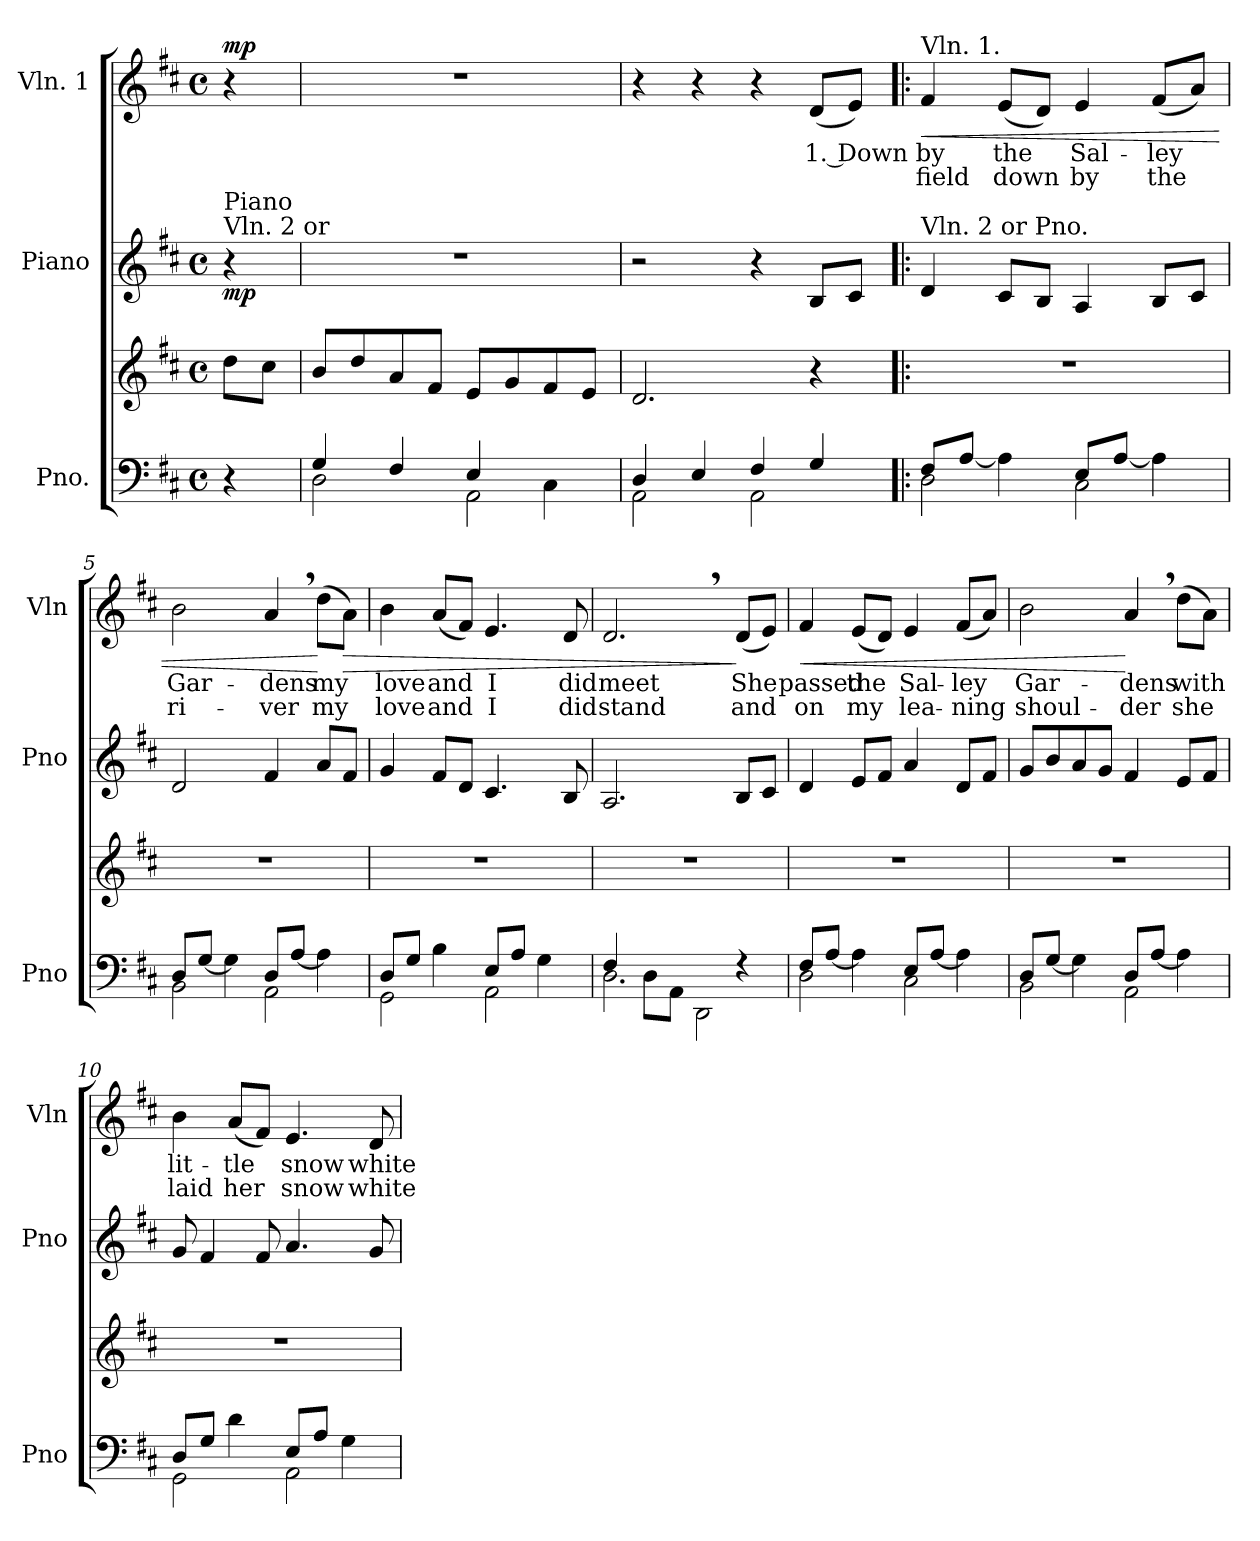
**kern	**kern	**dynam	**kern	**dynam	**kern	**text	**text	**dynam
*part3	*part3	*part3	*part2	*part2	*part1	*part1	*part1	*part1
*staff4	*staff3	*staff3/4	*staff2	*staff2	*staff1	*staff1	*staff1	*staff1
*I"Pno.	*	*	*I"Piano	*	*I"Vln. 1	*	*	*
*I'Pno	*	*	*I'Pno	*	*I'Vln	*	*	*
*clefF4	*clefG2	*	*clefG2	*	*clefG2	*	*	*
*k[f#c#]	*k[f#c#]	*	*k[f#c#]	*	*k[f#c#]	*	*	*
*M4/4	*M4/4	*	*M4/4	*	*M4/4	*	*	*
*met(c)	*met(c)	*	*met(c)	*	*met(c)	*	*	*
*MM80	*MM80	*	*MM80	*	*MM80	*	*	*
=1	=1	=1	=1	=1	=1	=1	=1	=1
!	!	!	!LO:TX:a:t=Vln. 2 or	!	!	!	!	!
!	!	!	!LO:TX:a:t=Piano	!	!	!	!	!
!	!	!LO:DY:b=2	!	!	!	!	!	!
!	!	!LO:DY:n=1:b	!	!LO:DY:b	!	!	!	!LO:DY:b
4r	8dd\L	mp mp	4r	mp	4r	.	.	mp
.	8cc#\J	.	.	.	.	.	.	.
=2	=2	=2	=2	=2	=2	=2	=2	=2
*^	*	*	*	*	*	*	*	*
2D\	4G/	8b/L	.	1r	.	1r	.	.	.
.	.	8dd/	.	.	.	.	.	.	.
.	4F#/	8a/	.	.	.	.	.	.	.
.	.	8f#/J	.	.	.	.	.	.	.
2AA\	4E/	8e/L	.	.	.	.	.	.	.
.	.	8g/	.	.	.	.	.	.	.
.	4C#\	8f#/	.	.	.	.	.	.	.
.	.	8e/J	.	.	.	.	.	.	.
=3	=3	=3	=3	=3	=3	=3	=3	=3	=3
2AA\	4D/	2.d/	.	2r	.	4r	.	.	.
.	4E/	.	.	.	.	4r	.	.	.
2AA\	4F#/	.	.	4r	.	4r	.	.	.
!	!	!	!	!	!	!	!LO:LY:b	!	!
.	4G/	4r	.	8B/L	.	(<8d/L	1. Down	.	.
.	.	.	.	8c#/J	.	8e/J)	.	.	.
!!LO:LB:g=z
=4!|:	=4!|:	=4!|:	=4!|:	=4!|:	=4!|:	=4!|:	=4!|:	=4!|:	=4!|:
!	!	!	!	!	!	!LO:TX:a:t=Vln. 1.	!	!	!
!	!	!	!	!LO:TX:a:t=Vln. 2 or Pno.	!	!	!	!	!
!	!	!	!	!	!	!	!LO:LY:b	!LO:LY:b	!LO:HP:b
2D\	8F#/L	1r	.	4d/	.	4f#/	by	field	<
.	[8A/J	.	.	.	.	.	.	.	.
!	!	!	!	!	!	!	!LO:LY:b	!LO:LY:b	!
.	4A\]	.	.	8c#/L	.	(<8e/L	the	down	.
.	.	.	.	8B/J	.	8d/J)	.	.	.
!	!	!	!	!	!	!	!LO:LY:b	!LO:LY:b	!
2C#\	8E/L	.	.	4A/	.	4e/	Sal-	by	.
.	[8A/J	.	.	.	.	.	.	.	.
!	!	!	!	!	!	!	!LO:LY:b	!LO:LY:b	!
.	4A\]	.	.	8B/L	.	(<8f#/L	-ley	the	.
.	.	.	.	8c#/J	.	8a/J)	.	.	.
=5	=5	=5	=5	=5	=5	=5	=5	=5	=5
!	!	!	!	!	!	!	!LO:LY:b	!LO:LY:b	!
2BB\	8D/L	1r	.	2d/	.	2b\	Gar-	ri-	.
.	[8G/J	.	.	.	.	.	.	.	.
.	4G\]	.	.	.	.	.	.	.	.
!	!	!	!	!	!	!	!LO:LY:b	!LO:LY:b	!
2AA\	8D/L	.	.	4f#/	.	4a,/	-dens	-ver	.
.	[8A/J	.	.	.	.	.	.	.	.
!	!	!	!	!	!	!	!LO:LY:b	!LO:LY:b	!
.	4A\]	.	.	8a/L	.	(>8dd\L	my	my	[
!	!	!	!	!	!	!	!	!	!LO:HP:b
.	.	.	.	8f#/J	.	8a\J)	.	.	>
=6	=6	=6	=6	=6	=6	=6	=6	=6	=6
!	!	!	!	!	!	!	!LO:LY:b	!LO:LY:b	!
2GG\	8D/L	1r	.	4g/	.	4b\	love	love	.
.	8G/J	.	.	.	.	.	.	.	.
!	!	!	!	!	!	!	!LO:LY:b	!LO:LY:b	!
.	4B\	.	.	8f#/L	.	(<8a/L	and	and	.
.	.	.	.	8d/J	.	8f#/J)	.	.	.
!	!	!	!	!	!	!	!LO:LY:b	!LO:LY:b	!
2AA\	8E/L	.	.	4.c#/	.	4.e/	I	I	.
.	8A/J	.	.	.	.	.	.	.	.
.	4G\	.	.	.	.	.	.	.	.
!	!	!	!	!	!	!	!LO:LY:b	!LO:LY:b	!
.	.	.	.	8B/	.	8d/	did	did	.
=7	=7	=7	=7	=7	=7	=7	=7	=7	=7
!	!	!	!	!	!	!	!LO:LY:b	!LO:LY:b	!
2.D\	4F#/	1r	.	2.A/	.	2.d,/	meet	stand	.
.	8D\L	.	.	.	.	.	.	.	.
.	8AA\J	.	.	.	.	.	.	.	.
.	2DD\	.	.	.	.	.	.	.	.
!	!	!	!	!	!	!	!LO:LY:b	!LO:LY:b	!
4r	.	.	.	8B/L	.	(<8d/L	She	and	]
.	.	.	.	8c#/J	.	8e/J)	.	.	.
!!LO:LB:g=z
=8	=8	=8	=8	=8	=8	=8	=8	=8	=8
!	!	!	!	!	!	!	!LO:LY:b	!LO:LY:b	!LO:HP:b
2D\	8F#/L	1r	.	4d/	.	4f#/	passed	on	<
.	[8A/J	.	.	.	.	.	.	.	.
!	!	!	!	!	!	!	!LO:LY:b	!LO:LY:b	!
.	4A\]	.	.	8e/L	.	(<8e/L	the	my	.
.	.	.	.	8f#/J	.	8d/J)	.	.	.
!	!	!	!	!	!	!	!LO:LY:b	!LO:LY:b	!
2C#\	8E/L	.	.	4a/	.	4e/	Sal-	lea-	.
.	[8A/J	.	.	.	.	.	.	.	.
!	!	!	!	!	!	!	!LO:LY:b	!LO:LY:b	!
.	4A\]	.	.	8d/L	.	(<8f#/L	-ley	-ning	.
.	.	.	.	8f#/J	.	8a/J)	.	.	.
=9	=9	=9	=9	=9	=9	=9	=9	=9	=9
!	!	!	!	!	!	!	!LO:LY:b	!LO:LY:b	!
2BB\	8D/L	1r	.	8g/L	.	2b\	Gar-	shoul-	.
.	[8G/J	.	.	8b/	.	.	.	.	.
.	4G\]	.	.	8a/	.	.	.	.	.
.	.	.	.	8g/J	.	.	.	.	.
!	!	!	!	!	!	!	!LO:LY:b	!LO:LY:b	!
2AA\	8D/L	.	.	4f#/	.	4a,/	-dens	-der	[
.	[8A/J	.	.	.	.	.	.	.	.
!	!	!	!	!	!	!	!LO:LY:b	!LO:LY:b	!
.	4A\]	.	.	8e/L	.	(>8dd\L	with	she	.
.	.	.	.	8f#/J	.	8a\J)	.	.	.
=10	=10	=10	=10	=10	=10	=10	=10	=10	=10
!	!	!	!	!	!	!	!LO:LY:b	!LO:LY:b	!
2GG\	8D/L	1r	.	8g/	.	4b\	lit-	laid	.
.	8G/J	.	.	4f#/	.	.	.	.	.
!	!	!	!	!	!	!	!LO:LY:b	!LO:LY:b	!
.	4d\	.	.	.	.	(<8a/L	-tle	her	.
.	.	.	.	8f#/	.	8f#/J)	.	.	.
!	!	!	!	!	!	!	!LO:LY:b	!LO:LY:b	!
2AA\	8E/L	.	.	4.a/	.	4.e/	snow	snow	.
.	8A/J	.	.	.	.	.	.	.	.
.	4G\	.	.	.	.	.	.	.	.
!	!	!	!	!	!	!	!LO:LY:b	!LO:LY:b	!
.	.	.	.	8g/	.	8d/	white	white	.
*v	*v	*	*	*	*	*	*	*	*
=	=	=	=	=	=	=	=	=
*-	*-	*-	*-	*-	*-	*-	*-	*-
